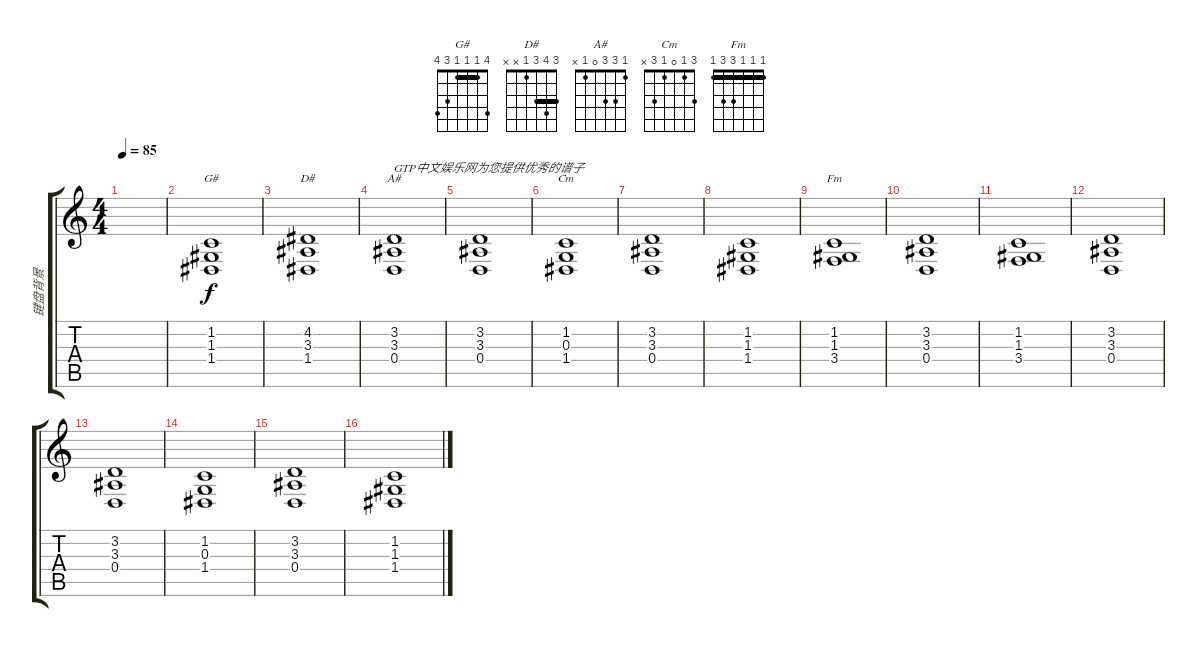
\track ("键盘背景" "键盘背景") {instrument choiraahs}
\staff {score tabs}
\tuning (E4 B3 G3 D3 A2 E2) {hide}
\chord ("G#" 4 1 1 1 3 4) {barre 1}
\chord ("D#" 3 4 3 1 x x) {barre 3}
\chord ("A#" 1 3 3 0 1 x)
\chord ("Cm" 3 1 0 1 3 x)
\chord ("Fm" 1 1 1 3 3 1) {barre 1}
\ts (4 4)
\tempo 85
\clef g2
\ks c
|
(1.2 1.3 1.4).1{ch "G#"} |
(4.2 3.3 1.4).1{ch "D#"} |
(3.2 3.3 0.4).1{ch "A#" txt "GTP中文娱乐网为您提供优秀的谱子"} |
(3.2 3.3 0.4).1 |
(1.2 0.3 1.4).1{ch "Cm"} |
(3.2 3.3 0.4).1 |
(1.2 1.3 1.4).1 |
(1.2 1.3 3.4).1{ch "Fm"} |
(3.2 3.3 0.4).1 |
(1.2 1.3 3.4).1 |
(3.2 3.3 0.4).1 |
(3.2 3.3 0.4).1 |
(1.2 0.3 1.4).1 |
(3.2 3.3 0.4).1 |
(1.2 1.3 1.4).1
